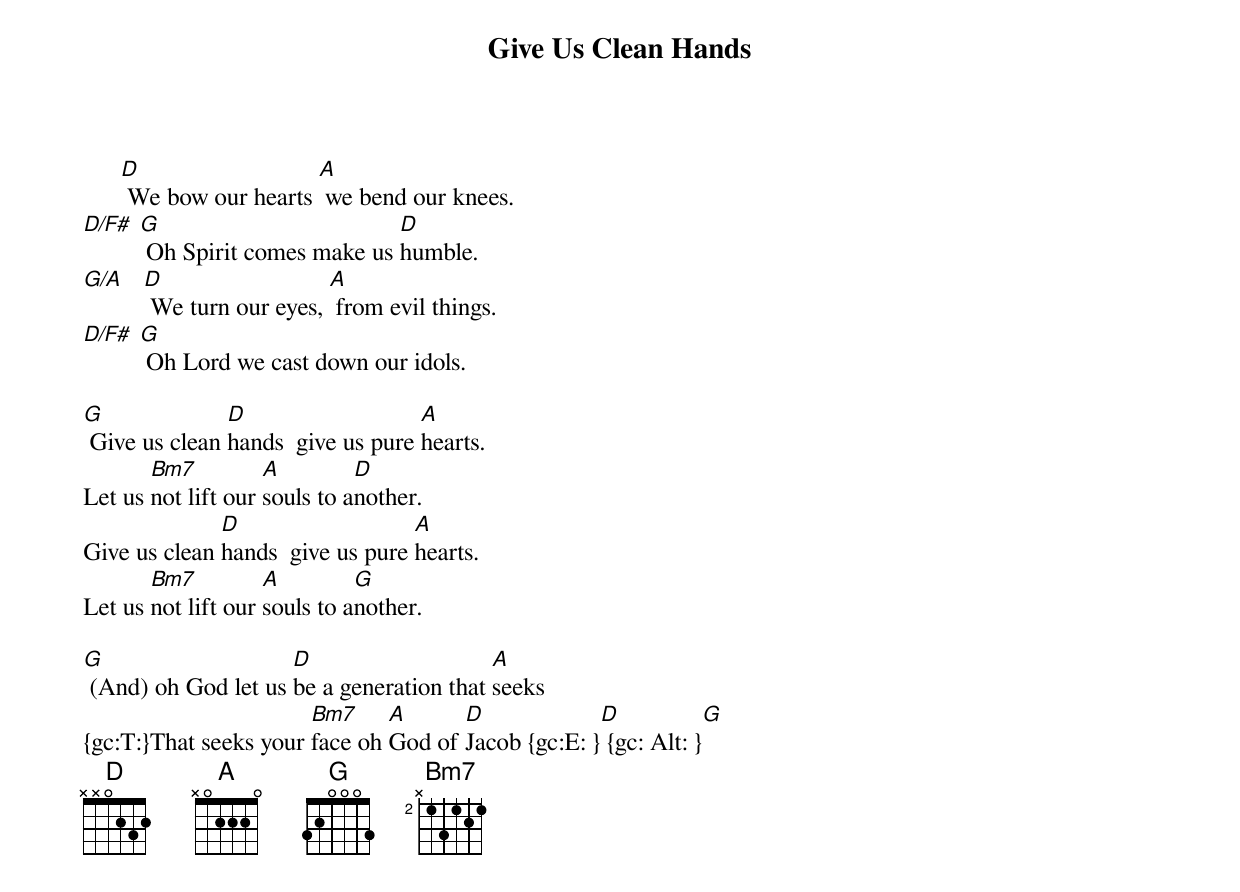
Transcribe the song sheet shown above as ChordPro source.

{title: Give Us Clean Hands}
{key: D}
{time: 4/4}
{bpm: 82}
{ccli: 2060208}
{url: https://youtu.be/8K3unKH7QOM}
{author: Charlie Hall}
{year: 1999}
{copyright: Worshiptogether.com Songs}

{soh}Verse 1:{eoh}
      [D] We bow our hearts [A] we bend our knees.
[D/F#] [G] Oh Spirit comes make us [D]humble.
[G/A]   [D] We turn our eyes, [A] from evil things.
[D/F#] [G] Oh Lord we cast down our idols.

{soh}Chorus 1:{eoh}
[G] Give us clean [D]hands  give us pure [A]hearts.
Let us [Bm7]not lift our [A]souls to a[D]nother.
Give us clean [D]hands  give us pure [A]hearts.
Let us [Bm7]not lift our [A]souls to a[G]nother.

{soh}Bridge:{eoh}
[G] (And) oh God let us [D]be a generation that [A]seeks
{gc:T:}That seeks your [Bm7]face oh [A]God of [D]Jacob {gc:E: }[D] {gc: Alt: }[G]
